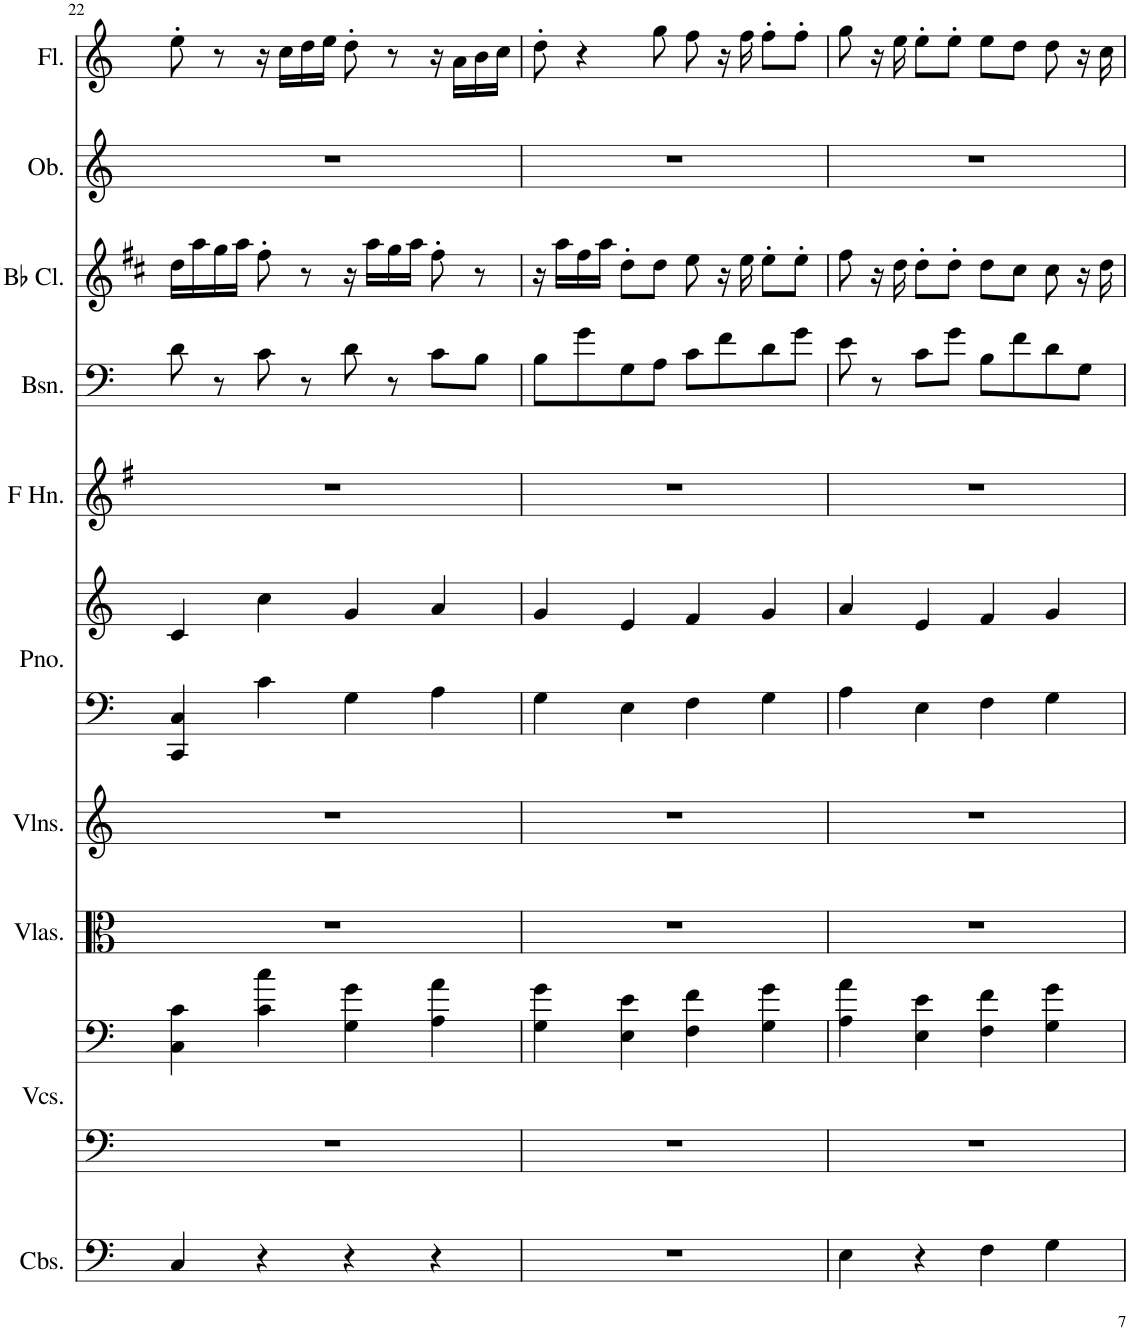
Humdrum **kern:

**kern	**kern	**kern	**kern	**kern	**kern	**kern	**kern	**kern	**kern	**kern	**kern
*part10	*part9	*part9	*part8	*part7	*part6	*part6	*part5	*part4	*part3	*part2	*part1
*staff12	*staff11	*staff10	*staff9	*staff8	*staff7	*staff6	*staff5	*staff4	*staff3	*staff2	*staff1
*I"Contrabasses	*I"Violoncellos	*	*I"Violas	*I"Violins	*I"Piano	*	*I"Horn in F	*I"Bassoon	*I"Bb Clarinet	*I"Oboe	*I"Flute
*I'Cbs.	*I'Vcs.	*	*I'Vlas.	*I'Vlns.	*I'Pno.	*	*	*I'Bsn.	*I'Bb Cl.	*I'Ob.	*I'Fl.
!!LO:PB:g=z
*clefF4	*clefF4	*clefF4	*clefC3	*clefG2	*clefF4	*clefG2	*clefG2	*clefF4	*clefG2	*clefG2	*clefG2
*Trd7c12	*	*	*	*	*	*	*Trd4c7	*	*Trd1c2	*	*
*k[]	*k[]	*k[]	*k[]	*k[]	*k[]	*k[]	*k[f#]	*k[]	*k[f#c#]	*k[]	*k[]
*M4/4	*M4/4	*M4/4	*M4/4	*M4/4	*M4/4	*M4/4	*M4/4	*M4/4	*M4/4	*M4/4	*M4/4
=22	=22	=22	=22	=22	=22	=22	=22	=22	=22	=22	=22
4C/	1r	4C\ 4c\	1r	1r	4CC/ 4C/	4c/	1r	8d\	16dd\LL	1r	8ee'\
.	.	.	.	.	.	.	.	.	16aa\	.	.
.	.	.	.	.	.	.	.	8r	16gg\	.	8r
.	.	.	.	.	.	.	.	.	16aa\JJ	.	.
4r	.	4c\ 4cc\	.	.	4c\	4cc\	.	8c\	8ff#'\	.	16r
.	.	.	.	.	.	.	.	.	.	.	16cc\LL
.	.	.	.	.	.	.	.	8r	8r	.	16dd\
.	.	.	.	.	.	.	.	.	.	.	16ee\JJ
4r	.	4G\ 4g\	.	.	4G\	4g/	.	8d\	16r	.	8dd'\
.	.	.	.	.	.	.	.	.	16aa\LL	.	.
.	.	.	.	.	.	.	.	8r	16gg\	.	8r
.	.	.	.	.	.	.	.	.	16aa\JJ	.	.
4r	.	4A\ 4a\	.	.	4A\	4a/	.	8c\L	8ff#'\	.	16r
.	.	.	.	.	.	.	.	.	.	.	16a\LL
.	.	.	.	.	.	.	.	8B\J	8r	.	16b\
.	.	.	.	.	.	.	.	.	.	.	16cc\JJ
=23	=23	=23	=23	=23	=23	=23	=23	=23	=23	=23	=23
1r	1r	4G\ 4g\	1r	1r	4G\	4g/	1r	8B\L	16r	1r	8dd'\
.	.	.	.	.	.	.	.	.	16aa\LL	.	.
.	.	.	.	.	.	.	.	8g\	16ff#\	.	4r
.	.	.	.	.	.	.	.	.	16aa\JJ	.	.
.	.	4E\ 4e\	.	.	4E\	4e/	.	8G\	8dd'\L	.	.
.	.	.	.	.	.	.	.	8A\J	8dd\J	.	8gg\
.	.	4F\ 4f\	.	.	4F\	4f/	.	8c\L	8ee\	.	8ff\
.	.	.	.	.	.	.	.	8f\	16r	.	16r
.	.	.	.	.	.	.	.	.	16ee\	.	16ff\
.	.	4G\ 4g\	.	.	4G\	4g/	.	8d\	8ee'\L	.	8ff'\L
.	.	.	.	.	.	.	.	8g\J	8ee'\J	.	8ff'\J
=24	=24	=24	=24	=24	=24	=24	=24	=24	=24	=24	=24
4E\	1r	4A\ 4a\	1r	1r	4A\	4a/	1r	8e\	8ff#\	1r	8gg\
.	.	.	.	.	.	.	.	8r	16r	.	16r
.	.	.	.	.	.	.	.	.	16dd\	.	16ee\
4r	.	4E\ 4e\	.	.	4E\	4e/	.	8c\L	8dd'\L	.	8ee'\L
.	.	.	.	.	.	.	.	8g\J	8dd'\J	.	8ee'\J
4F\	.	4F\ 4f\	.	.	4F\	4f/	.	8B\L	8dd\L	.	8ee\L
.	.	.	.	.	.	.	.	8f\	8cc#\J	.	8dd\J
4G\	.	4G\ 4g\	.	.	4G\	4g/	.	8d\	8cc#\	.	8dd\
.	.	.	.	.	.	.	.	8G\J	16r	.	16r
.	.	.	.	.	.	.	.	.	16dd\	.	16cc\
=	=	=	=	=	=	=	=	=	=	=	=
*-	*-	*-	*-	*-	*-	*-	*-	*-	*-	*-	*-
